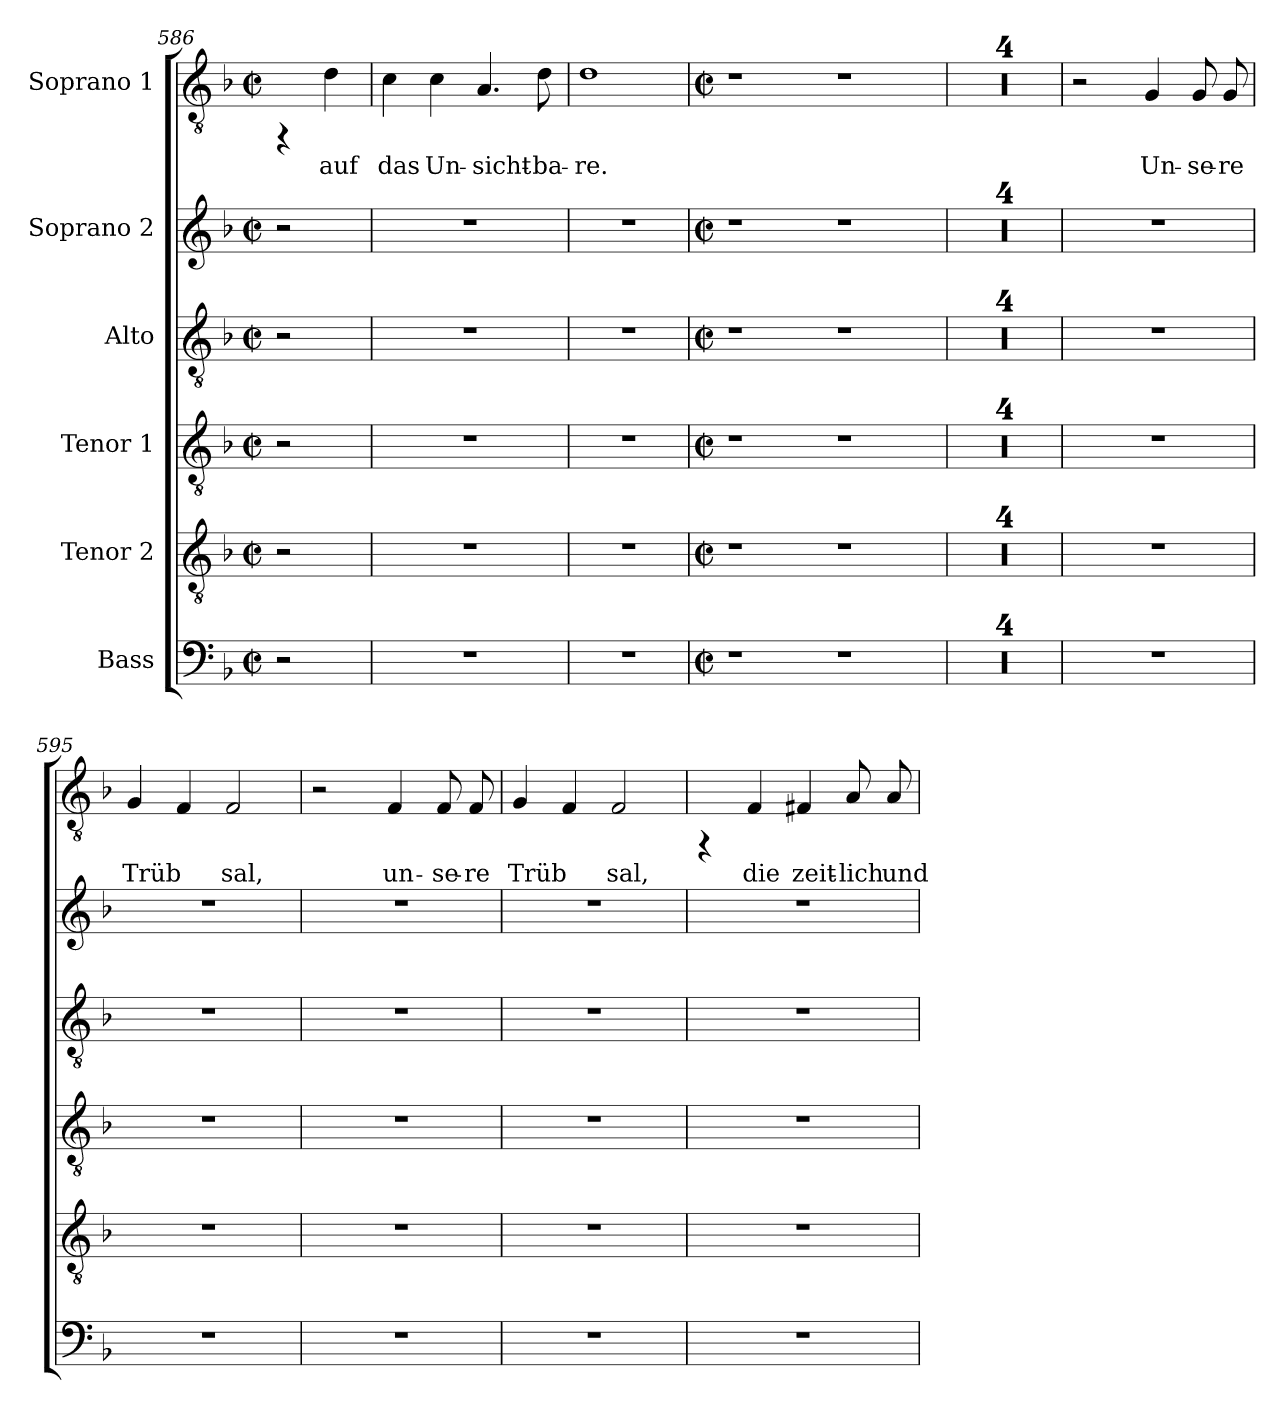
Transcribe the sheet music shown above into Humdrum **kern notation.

**kern	**kern	**kern	**kern	**kern	**kern	**text
*part6	*part5	*part4	*part3	*part2	*part1	*part1
*staff6	*staff5	*staff4	*staff3	*staff2	*staff1	*staff1
*I"Bass	*I"Tenor 2	*I"Tenor 1	*I"Alto	*I"Soprano 2	*I"Soprano 1	*
*clefF4	*clefGv2	*clefGv2	*clefGv2	*clefG2	*clefGv2	*
*k[b-]	*k[b-]	*k[b-]	*k[b-]	*k[b-]	*k[b-]	*
*F:	*F:	*F:	*F:	*F:	*F:	*
*M2/2	*M2/2	*M2/2	*M2/2	*M2/2	*M2/2	*
*met(c|)	*met(c|)	*met(c|)	*met(c|)	*met(c|)	*met(c|)	*
=586	=586	=586	=586	=586	=586	=586
2r	2r	2r	2r	2r	4rFF	.
!	!	!	!	!	!	!LO:LY:b:cj
.	.	.	.	.	4d\	auf
=587	=587	=587	=587	=587	=587	=587
!	!	!	!	!	!	!LO:LY:b:cj
1r	1r	1r	1r	1r	4c\	das
!	!	!	!	!	!	!LO:LY:b:cj
.	.	.	.	.	4c\	Un-
!	!	!	!	!	!	!LO:LY:b:cj
.	.	.	.	.	4.A/	-sicht-
!	!	!	!	!	!	!LO:LY:b:cj
.	.	.	.	.	8d\	-ba-
=588	=588	=588	=588	=588	=588	=588
!	!	!	!	!	!	!LO:LY:b:cj
1r	1r	1r	1r	1r	1d	-re.
=589!	=589!	=589!	=589!	=589!	=589!	=589!
*M2/2	*M2/2	*M2/2	*M2/2	*M2/2	*M2/2	*
*met(c|)	*met(c|)	*met(c|)	*met(c|)	*met(c|)	*met(c|)	*
1r	1r	1r	1r	1r	1r	.
1r	1r	1r	1r	1r	1r	.
=590	=590	=590	=590	=590	=590	=590
1r	1r	1r	1r	1r	1r	.
=591	=591	=591	=591	=591	=591	=591
1r	1r	1r	1r	1r	1r	.
=592	=592	=592	=592	=592	=592	=592
1r	1r	1r	1r	1r	1r	.
=593	=593	=593	=593	=593	=593	=593
1r	1r	1r	1r	1r	1r	.
=594	=594	=594	=594	=594	=594	=594
1r	1r	1r	1r	1r	2r	.
!	!	!	!	!	!	!LO:LY:b:cj
.	.	.	.	.	4G/	Un-
!	!	!	!	!	!	!LO:LY:b:cj
.	.	.	.	.	8G/	-se-
!	!	!	!	!	!	!LO:LY:b:cj
.	.	.	.	.	8G/	-re
=595	=595	=595	=595	=595	=595	=595
!	!	!	!	!	!	!LO:LY:b:cj
1r	1r	1r	1r	1r	4G/	Trüb-
!	!	!	!	!	!	!LO:LY:b:cj
.	.	.	.	.	4F/	--
!	!	!	!	!	!	!LO:LY:b:cj
.	.	.	.	.	2F/	-sal,
=596	=596	=596	=596	=596	=596	=596
1r	1r	1r	1r	1r	2r	.
!	!	!	!	!	!	!LO:LY:b:cj
.	.	.	.	.	4F/	un-
!	!	!	!	!	!	!LO:LY:b:cj
.	.	.	.	.	8F/	-se-
!	!	!	!	!	!	!LO:LY:b:cj
.	.	.	.	.	8F/	-re
=597	=597	=597	=597	=597	=597	=597
!	!	!	!	!	!	!LO:LY:b:cj
1r	1r	1r	1r	1r	4G/	Trüb-
!	!	!	!	!	!	!LO:LY:b:cj
.	.	.	.	.	4F/	--
!	!	!	!	!	!	!LO:LY:b:cj
.	.	.	.	.	2F/	-sal,
=598	=598	=598	=598	=598	=598	=598
1r	1r	1r	1r	1r	4rFF	.
!	!	!	!	!	!	!LO:LY:b:cj
.	.	.	.	.	4F/	die
!	!	!	!	!	!	!LO:LY:b:cj
.	.	.	.	.	4F#X/	zeit-
!	!	!	!	!	!	!LO:LY:b:cj
.	.	.	.	.	8A/	-lich
!	!	!	!	!	!	!LO:LY:b:cj
.	.	.	.	.	8A/	und
=	=	=	=	=	=	=
*-	*-	*-	*-	*-	*-	*-
